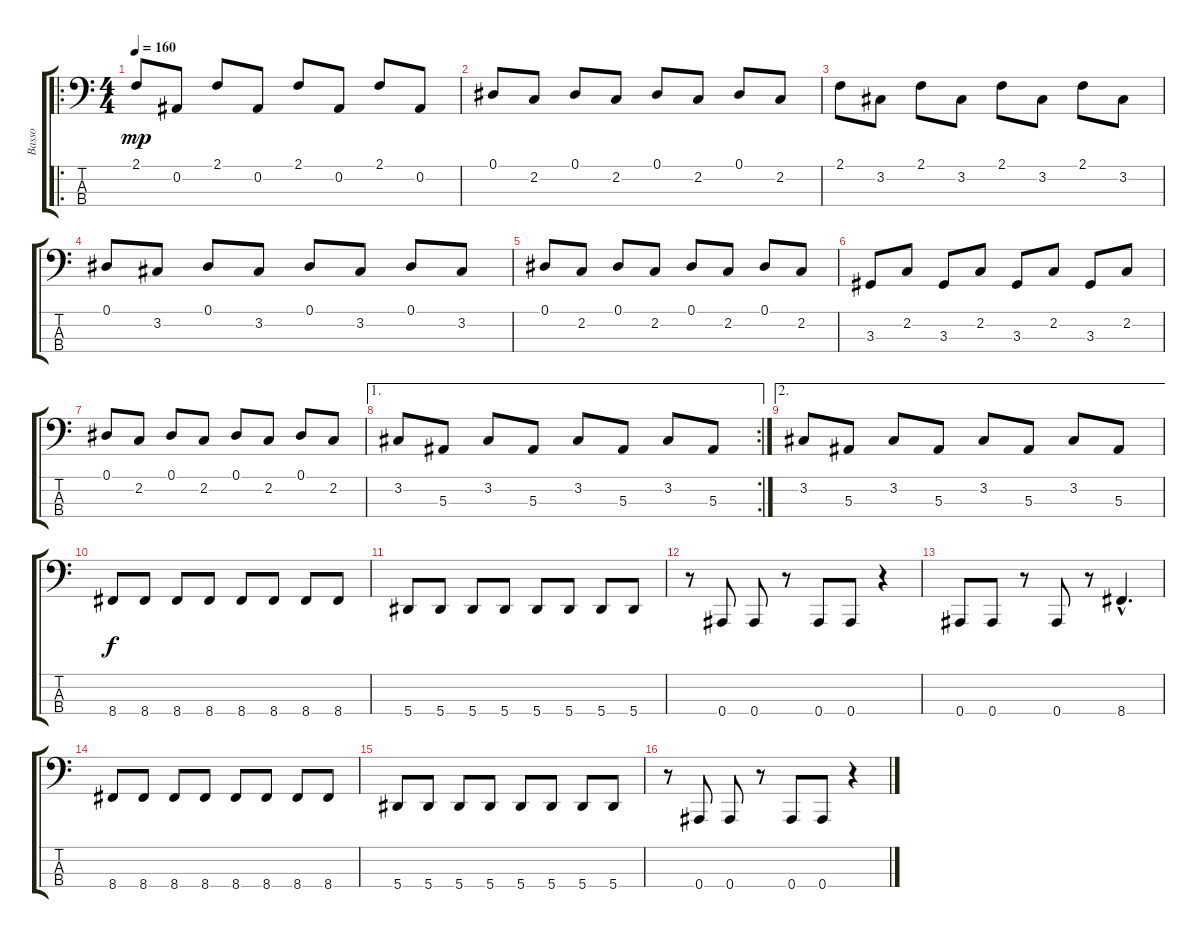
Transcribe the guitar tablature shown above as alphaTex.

\track ("Basso" "Basso") {instrument slapbass1}
\staff {score tabs}
\tuning (Eb2 Bb1 F1 Bb0) {hide}
\ro
\ts (4 4)
\tempo 160
\clef f4
\ks c
2.1.8{dy mp} 0.2.8 2.1.8 0.2.8 2.1.8 0.2.8 2.1.8 0.2.8 |
0.1.8 2.2.8 0.1.8 2.2.8 0.1.8 2.2.8 0.1.8 2.2.8 |
2.1.8 3.2.8 2.1.8 3.2.8 2.1.8 3.2.8 2.1.8 3.2.8 |
0.1.8 3.2.8 0.1.8 3.2.8 0.1.8 3.2.8 0.1.8 3.2.8 |
0.1.8 2.2.8 0.1.8 2.2.8 0.1.8 2.2.8 0.1.8 2.2.8 |
3.3.8 2.2.8 3.3.8 2.2.8 3.3.8 2.2.8 3.3.8 2.2.8 |
0.1.8 2.2.8 0.1.8 2.2.8 0.1.8 2.2.8 0.1.8 2.2.8 |
\ae 1
\rc 2
3.2.8 5.3.8 3.2.8 5.3.8 3.2.8 5.3.8 3.2.8 5.3.8 |
\ae 2
3.2.8 5.3.8 3.2.8 5.3.8 3.2.8 5.3.8 3.2.8 5.3.8 |
8.4.8{dy f} 8.4.8 8.4.8 8.4.8 8.4.8 8.4.8 8.4.8 8.4.8 |
5.4.8 5.4.8 5.4.8 5.4.8 5.4.8 5.4.8 5.4.8 5.4.8 |
r.8 0.4.8 0.4.8 r.8 0.4.8 0.4.8 r.4 |
0.4.8 0.4.8 r.8 0.4.8 r.8 8.4{hac}.4{d} |
8.4.8 8.4.8 8.4.8 8.4.8 8.4.8 8.4.8 8.4.8 8.4.8 |
5.4.8 5.4.8 5.4.8 5.4.8 5.4.8 5.4.8 5.4.8 5.4.8 |
r.8 0.4.8 0.4.8 r.8 0.4.8 0.4.8 r.4
